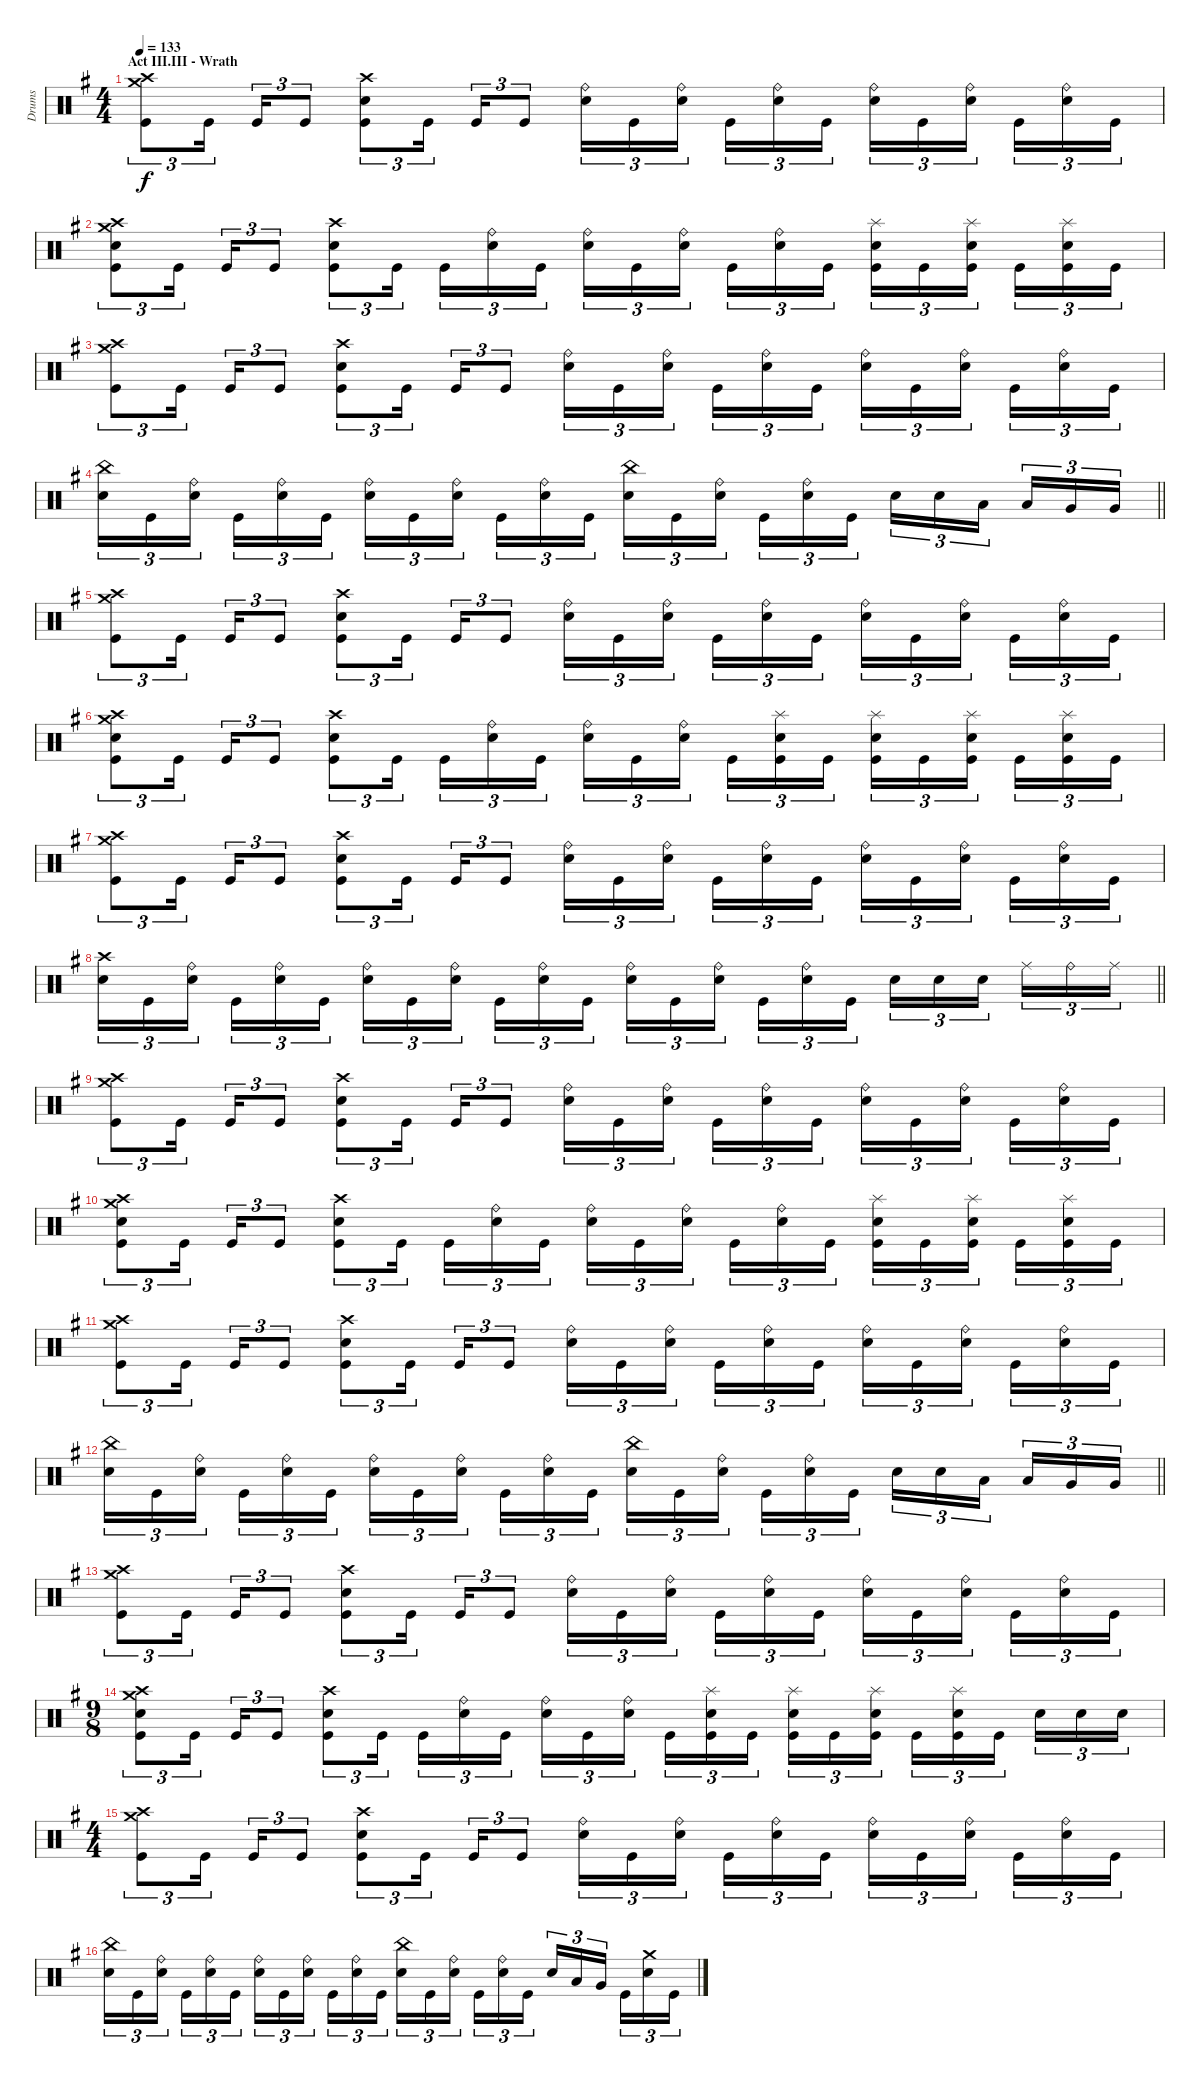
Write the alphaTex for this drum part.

\track ("Drums" "Drums") {instrument percussion}
\staff
\articulation defaults
\ts (4 4)
\section ("" "Act III.III - Wrath")
\tempo 133
\clef neutral
\ks eminor
("Crash high (hit)" "Crash medium (hit)" "Kick (hit)").8{tu (3 2) dy f} "Kick (hit)".16{tu (3 2) beam splitsecondary} "Kick (hit)".16{tu (3 2)} "Kick (hit)".8{tu (3 2)} ("Crash high (hit)" "Electric Snare (hit)" "Kick (hit)").8{tu (3 2)} "Kick (hit)".16{tu (3 2) beam splitsecondary} "Kick (hit)".16{tu (3 2)} "Kick (hit)".8{tu (3 2)} ("Ride (bell)" "Electric Snare (hit)").16{tu (3 2)} "Kick (hit)".16{tu (3 2)} ("Ride (bell)" "Electric Snare (hit)").16{tu (3 2) beam splitsecondary} "Kick (hit)".16{tu (3 2)} ("Ride (bell)" "Electric Snare (hit)").16{tu (3 2)} "Kick (hit)".16{tu (3 2)} ("Ride (bell)" "Electric Snare (hit)").16{tu (3 2)} "Kick (hit)".16{tu (3 2)} ("Ride (bell)" "Electric Snare (hit)").16{tu (3 2) beam splitsecondary} "Kick (hit)".16{tu (3 2)} ("Ride (bell)" "Electric Snare (hit)").16{tu (3 2)} "Kick (hit)".16{tu (3 2)} |
("Crash high (hit)" "Crash medium (hit)" "Electric Snare (hit)" "Kick (hit)").8{tu (3 2)} "Kick (hit)".16{tu (3 2) beam splitsecondary} "Kick (hit)".16{tu (3 2)} "Kick (hit)".8{tu (3 2)} ("Crash high (hit)" "Electric Snare (hit)" "Kick (hit)").8{tu (3 2)} "Kick (hit)".16{tu (3 2) beam splitsecondary} "Kick (hit)".16{tu (3 2)} ("Ride (bell)" "Electric Snare (hit)").16{tu (3 2)} "Kick (hit)".16{tu (3 2)} ("Ride (bell)" "Electric Snare (hit)").16{tu (3 2)} "Kick (hit)".16{tu (3 2)} ("Ride (bell)" "Electric Snare (hit)").16{tu (3 2) beam splitsecondary} "Kick (hit)".16{tu (3 2)} ("Ride (bell)" "Electric Snare (hit)").16{tu (3 2)} "Kick (hit)".16{tu (3 2)} ("Splash (hit)" "Electric Snare (hit)" "Kick (hit)").16{tu (3 2)} "Kick (hit)".16{tu (3 2)} ("Splash (hit)" "Electric Snare (hit)" "Kick (hit)").16{tu (3 2) beam splitsecondary} "Kick (hit)".16{tu (3 2)} ("Splash (hit)" "Electric Snare (hit)" "Kick (hit)").16{tu (3 2)} "Kick (hit)".16{tu (3 2)} |
("Crash high (hit)" "Crash medium (hit)" "Kick (hit)").8{tu (3 2)} "Kick (hit)".16{tu (3 2) beam splitsecondary} "Kick (hit)".16{tu (3 2)} "Kick (hit)".8{tu (3 2)} ("Crash high (hit)" "Electric Snare (hit)" "Kick (hit)").8{tu (3 2)} "Kick (hit)".16{tu (3 2) beam splitsecondary} "Kick (hit)".16{tu (3 2)} "Kick (hit)".8{tu (3 2)} ("Ride (bell)" "Electric Snare (hit)").16{tu (3 2)} "Kick (hit)".16{tu (3 2)} ("Ride (bell)" "Electric Snare (hit)").16{tu (3 2) beam splitsecondary} "Kick (hit)".16{tu (3 2)} ("Ride (bell)" "Electric Snare (hit)").16{tu (3 2)} "Kick (hit)".16{tu (3 2)} ("Ride (bell)" "Electric Snare (hit)").16{tu (3 2)} "Kick (hit)".16{tu (3 2)} ("Ride (bell)" "Electric Snare (hit)").16{tu (3 2) beam splitsecondary} "Kick (hit)".16{tu (3 2)} ("Ride (bell)" "Electric Snare (hit)").16{tu (3 2)} "Kick (hit)".16{tu (3 2)} |
\barLineRight lightlight
("China (hit)" "Electric Snare (hit)").16{tu (3 2)} "Kick (hit)".16{tu (3 2)} ("Ride (bell)" "Electric Snare (hit)").16{tu (3 2) beam splitsecondary} "Kick (hit)".16{tu (3 2)} ("Ride (bell)" "Electric Snare (hit)").16{tu (3 2)} "Kick (hit)".16{tu (3 2)} ("Ride (bell)" "Electric Snare (hit)").16{tu (3 2)} "Kick (hit)".16{tu (3 2)} ("Ride (bell)" "Electric Snare (hit)").16{tu (3 2) beam splitsecondary} "Kick (hit)".16{tu (3 2)} ("Ride (bell)" "Electric Snare (hit)").16{tu (3 2)} "Kick (hit)".16{tu (3 2)} ("China (hit)" "Electric Snare (hit)").16{tu (3 2)} "Kick (hit)".16{tu (3 2)} ("Ride (bell)" "Electric Snare (hit)").16{tu (3 2) beam splitsecondary} "Kick (hit)".16{tu (3 2)} ("Ride (bell)" "Electric Snare (hit)").16{tu (3 2)} "Kick (hit)".16{tu (3 2)} "Electric Snare (hit)".16{tu (3 2)} "Electric Snare (hit)".16{tu (3 2)} "Low Tom (hit)".16{tu (3 2) beam splitsecondary} "Low Tom (hit)".16{tu (3 2)} "Very Low Tom (hit)".16{tu (3 2)} "Very Low Tom (hit)".16{tu (3 2)} |
("Crash high (hit)" "Crash medium (hit)" "Kick (hit)").8{tu (3 2)} "Kick (hit)".16{tu (3 2) beam splitsecondary} "Kick (hit)".16{tu (3 2)} "Kick (hit)".8{tu (3 2)} ("Crash high (hit)" "Electric Snare (hit)" "Kick (hit)").8{tu (3 2)} "Kick (hit)".16{tu (3 2) beam splitsecondary} "Kick (hit)".16{tu (3 2)} "Kick (hit)".8{tu (3 2)} ("Ride (bell)" "Electric Snare (hit)").16{tu (3 2)} "Kick (hit)".16{tu (3 2)} ("Ride (bell)" "Electric Snare (hit)").16{tu (3 2) beam splitsecondary} "Kick (hit)".16{tu (3 2)} ("Ride (bell)" "Electric Snare (hit)").16{tu (3 2)} "Kick (hit)".16{tu (3 2)} ("Ride (bell)" "Electric Snare (hit)").16{tu (3 2)} "Kick (hit)".16{tu (3 2)} ("Ride (bell)" "Electric Snare (hit)").16{tu (3 2) beam splitsecondary} "Kick (hit)".16{tu (3 2)} ("Ride (bell)" "Electric Snare (hit)").16{tu (3 2)} "Kick (hit)".16{tu (3 2)} |
("Crash high (hit)" "Crash medium (hit)" "Electric Snare (hit)" "Kick (hit)").8{tu (3 2)} "Kick (hit)".16{tu (3 2) beam splitsecondary} "Kick (hit)".16{tu (3 2)} "Kick (hit)".8{tu (3 2)} ("Crash high (hit)" "Electric Snare (hit)" "Kick (hit)").8{tu (3 2)} "Kick (hit)".16{tu (3 2) beam splitsecondary} "Kick (hit)".16{tu (3 2)} ("Ride (bell)" "Electric Snare (hit)").16{tu (3 2)} "Kick (hit)".16{tu (3 2)} ("Ride (bell)" "Electric Snare (hit)").16{tu (3 2)} "Kick (hit)".16{tu (3 2)} ("Ride (bell)" "Electric Snare (hit)").16{tu (3 2) beam splitsecondary} "Kick (hit)".16{tu (3 2)} ("Splash (hit)" "Electric Snare (hit)" "Kick (hit)").16{tu (3 2)} "Kick (hit)".16{tu (3 2)} ("Splash (hit)" "Electric Snare (hit)" "Kick (hit)").16{tu (3 2)} "Kick (hit)".16{tu (3 2)} ("Splash (hit)" "Electric Snare (hit)" "Kick (hit)").16{tu (3 2) beam splitsecondary} "Kick (hit)".16{tu (3 2)} ("Splash (hit)" "Electric Snare (hit)" "Kick (hit)").16{tu (3 2)} "Kick (hit)".16{tu (3 2)} |
("Crash high (hit)" "Crash medium (hit)" "Kick (hit)").8{tu (3 2)} "Kick (hit)".16{tu (3 2) beam splitsecondary} "Kick (hit)".16{tu (3 2)} "Kick (hit)".8{tu (3 2)} ("Crash high (hit)" "Electric Snare (hit)" "Kick (hit)").8{tu (3 2)} "Kick (hit)".16{tu (3 2) beam splitsecondary} "Kick (hit)".16{tu (3 2)} "Kick (hit)".8{tu (3 2)} ("Ride (bell)" "Electric Snare (hit)").16{tu (3 2)} "Kick (hit)".16{tu (3 2)} ("Ride (bell)" "Electric Snare (hit)").16{tu (3 2) beam splitsecondary} "Kick (hit)".16{tu (3 2)} ("Ride (bell)" "Electric Snare (hit)").16{tu (3 2)} "Kick (hit)".16{tu (3 2)} ("Ride (bell)" "Electric Snare (hit)").16{tu (3 2)} "Kick (hit)".16{tu (3 2)} ("Ride (bell)" "Electric Snare (hit)").16{tu (3 2) beam splitsecondary} "Kick (hit)".16{tu (3 2)} ("Ride (bell)" "Electric Snare (hit)").16{tu (3 2)} "Kick (hit)".16{tu (3 2)} |
\barLineRight lightlight
("Crash high (hit)" "Electric Snare (hit)").16{tu (3 2)} "Kick (hit)".16{tu (3 2)} ("Ride (bell)" "Electric Snare (hit)").16{tu (3 2) beam splitsecondary} "Kick (hit)".16{tu (3 2)} ("Ride (bell)" "Electric Snare (hit)").16{tu (3 2)} "Kick (hit)".16{tu (3 2)} ("Ride (bell)" "Electric Snare (hit)").16{tu (3 2)} "Kick (hit)".16{tu (3 2)} ("Ride (bell)" "Electric Snare (hit)").16{tu (3 2) beam splitsecondary} "Kick (hit)".16{tu (3 2)} ("Ride (bell)" "Electric Snare (hit)").16{tu (3 2)} "Kick (hit)".16{tu (3 2)} ("Ride (bell)" "Electric Snare (hit)").16{tu (3 2)} "Kick (hit)".16{tu (3 2)} ("Ride (bell)" "Electric Snare (hit)").16{tu (3 2) beam splitsecondary} "Kick (hit)".16{tu (3 2)} ("Ride (bell)" "Electric Snare (hit)").16{tu (3 2)} "Kick (hit)".16{tu (3 2)} "Electric Snare (hit)".16{tu (3 2)} "Electric Snare (hit)".16{tu (3 2)} "Electric Snare (hit)".16{tu (3 2) beam splitsecondary} "Ride (middle)".16{tu (3 2)} "Ride (bell)".16{tu (3 2)} "Ride (middle)".16{tu (3 2)} |
("Crash high (hit)" "Crash medium (hit)" "Kick (hit)").8{tu (3 2)} "Kick (hit)".16{tu (3 2) beam splitsecondary} "Kick (hit)".16{tu (3 2)} "Kick (hit)".8{tu (3 2)} ("Crash high (hit)" "Electric Snare (hit)" "Kick (hit)").8{tu (3 2)} "Kick (hit)".16{tu (3 2) beam splitsecondary} "Kick (hit)".16{tu (3 2)} "Kick (hit)".8{tu (3 2)} ("Ride (bell)" "Electric Snare (hit)").16{tu (3 2)} "Kick (hit)".16{tu (3 2)} ("Ride (bell)" "Electric Snare (hit)").16{tu (3 2) beam splitsecondary} "Kick (hit)".16{tu (3 2)} ("Ride (bell)" "Electric Snare (hit)").16{tu (3 2)} "Kick (hit)".16{tu (3 2)} ("Ride (bell)" "Electric Snare (hit)").16{tu (3 2)} "Kick (hit)".16{tu (3 2)} ("Ride (bell)" "Electric Snare (hit)").16{tu (3 2) beam splitsecondary} "Kick (hit)".16{tu (3 2)} ("Ride (bell)" "Electric Snare (hit)").16{tu (3 2)} "Kick (hit)".16{tu (3 2)} |
("Crash high (hit)" "Crash medium (hit)" "Electric Snare (hit)" "Kick (hit)").8{tu (3 2)} "Kick (hit)".16{tu (3 2) beam splitsecondary} "Kick (hit)".16{tu (3 2)} "Kick (hit)".8{tu (3 2)} ("Crash high (hit)" "Electric Snare (hit)" "Kick (hit)").8{tu (3 2)} "Kick (hit)".16{tu (3 2) beam splitsecondary} "Kick (hit)".16{tu (3 2)} ("Ride (bell)" "Electric Snare (hit)").16{tu (3 2)} "Kick (hit)".16{tu (3 2)} ("Ride (bell)" "Electric Snare (hit)").16{tu (3 2)} "Kick (hit)".16{tu (3 2)} ("Ride (bell)" "Electric Snare (hit)").16{tu (3 2) beam splitsecondary} "Kick (hit)".16{tu (3 2)} ("Ride (bell)" "Electric Snare (hit)").16{tu (3 2)} "Kick (hit)".16{tu (3 2)} ("Splash (hit)" "Electric Snare (hit)" "Kick (hit)").16{tu (3 2)} "Kick (hit)".16{tu (3 2)} ("Splash (hit)" "Electric Snare (hit)" "Kick (hit)").16{tu (3 2) beam splitsecondary} "Kick (hit)".16{tu (3 2)} ("Splash (hit)" "Electric Snare (hit)" "Kick (hit)").16{tu (3 2)} "Kick (hit)".16{tu (3 2)} |
("Crash high (hit)" "Crash medium (hit)" "Kick (hit)").8{tu (3 2)} "Kick (hit)".16{tu (3 2) beam splitsecondary} "Kick (hit)".16{tu (3 2)} "Kick (hit)".8{tu (3 2)} ("Crash high (hit)" "Electric Snare (hit)" "Kick (hit)").8{tu (3 2)} "Kick (hit)".16{tu (3 2) beam splitsecondary} "Kick (hit)".16{tu (3 2)} "Kick (hit)".8{tu (3 2)} ("Ride (bell)" "Electric Snare (hit)").16{tu (3 2)} "Kick (hit)".16{tu (3 2)} ("Ride (bell)" "Electric Snare (hit)").16{tu (3 2) beam splitsecondary} "Kick (hit)".16{tu (3 2)} ("Ride (bell)" "Electric Snare (hit)").16{tu (3 2)} "Kick (hit)".16{tu (3 2)} ("Ride (bell)" "Electric Snare (hit)").16{tu (3 2)} "Kick (hit)".16{tu (3 2)} ("Ride (bell)" "Electric Snare (hit)").16{tu (3 2) beam splitsecondary} "Kick (hit)".16{tu (3 2)} ("Ride (bell)" "Electric Snare (hit)").16{tu (3 2)} "Kick (hit)".16{tu (3 2)} |
\barLineRight lightlight
("China (hit)" "Electric Snare (hit)").16{tu (3 2)} "Kick (hit)".16{tu (3 2)} ("Ride (bell)" "Electric Snare (hit)").16{tu (3 2) beam splitsecondary} "Kick (hit)".16{tu (3 2)} ("Ride (bell)" "Electric Snare (hit)").16{tu (3 2)} "Kick (hit)".16{tu (3 2)} ("Ride (bell)" "Electric Snare (hit)").16{tu (3 2)} "Kick (hit)".16{tu (3 2)} ("Ride (bell)" "Electric Snare (hit)").16{tu (3 2) beam splitsecondary} "Kick (hit)".16{tu (3 2)} ("Ride (bell)" "Electric Snare (hit)").16{tu (3 2)} "Kick (hit)".16{tu (3 2)} ("China (hit)" "Electric Snare (hit)").16{tu (3 2)} "Kick (hit)".16{tu (3 2)} ("Ride (bell)" "Electric Snare (hit)").16{tu (3 2) beam splitsecondary} "Kick (hit)".16{tu (3 2)} ("Ride (bell)" "Electric Snare (hit)").16{tu (3 2)} "Kick (hit)".16{tu (3 2)} "Electric Snare (hit)".16{tu (3 2)} "Electric Snare (hit)".16{tu (3 2)} "Low Tom (hit)".16{tu (3 2) beam splitsecondary} "Low Tom (hit)".16{tu (3 2)} "Very Low Tom (hit)".16{tu (3 2)} "Very Low Tom (hit)".16{tu (3 2)} |
("Crash high (hit)" "Crash medium (hit)" "Kick (hit)").8{tu (3 2)} "Kick (hit)".16{tu (3 2) beam splitsecondary} "Kick (hit)".16{tu (3 2)} "Kick (hit)".8{tu (3 2)} ("Crash high (hit)" "Electric Snare (hit)" "Kick (hit)").8{tu (3 2)} "Kick (hit)".16{tu (3 2) beam splitsecondary} "Kick (hit)".16{tu (3 2)} "Kick (hit)".8{tu (3 2)} ("Ride (bell)" "Electric Snare (hit)").16{tu (3 2)} "Kick (hit)".16{tu (3 2)} ("Ride (bell)" "Electric Snare (hit)").16{tu (3 2) beam splitsecondary} "Kick (hit)".16{tu (3 2)} ("Ride (bell)" "Electric Snare (hit)").16{tu (3 2)} "Kick (hit)".16{tu (3 2)} ("Ride (bell)" "Electric Snare (hit)").16{tu (3 2)} "Kick (hit)".16{tu (3 2)} ("Ride (bell)" "Electric Snare (hit)").16{tu (3 2) beam splitsecondary} "Kick (hit)".16{tu (3 2)} ("Ride (bell)" "Electric Snare (hit)").16{tu (3 2)} "Kick (hit)".16{tu (3 2)} |
\ts (9 8)
("Crash high (hit)" "Crash medium (hit)" "Electric Snare (hit)" "Kick (hit)").8{tu (3 2)} "Kick (hit)".16{tu (3 2) beam splitsecondary} "Kick (hit)".16{tu (3 2)} "Kick (hit)".8{tu (3 2)} ("Crash high (hit)" "Electric Snare (hit)" "Kick (hit)").8{tu (3 2)} "Kick (hit)".16{tu (3 2)} "Kick (hit)".16{tu (3 2)} ("Ride (bell)" "Electric Snare (hit)").16{tu (3 2)} "Kick (hit)".16{tu (3 2) beam splitsecondary} ("Ride (bell)" "Electric Snare (hit)").16{tu (3 2)} "Kick (hit)".16{tu (3 2)} ("Ride (bell)" "Electric Snare (hit)").16{tu (3 2) beam splitsecondary} "Kick (hit)".16{tu (3 2)} ("Splash (hit)" "Electric Snare (hit)" "Kick (hit)").16{tu (3 2)} "Kick (hit)".16{tu (3 2)} ("Splash (hit)" "Electric Snare (hit)" "Kick (hit)").16{tu (3 2)} "Kick (hit)".16{tu (3 2)} ("Splash (hit)" "Electric Snare (hit)" "Kick (hit)").16{tu (3 2) beam splitsecondary} "Kick (hit)".16{tu (3 2)} ("Splash (hit)" "Electric Snare (hit)" "Kick (hit)").16{tu (3 2)} "Kick (hit)".16{tu (3 2) beam splitsecondary} "Electric Snare (hit)".16{tu (3 2)} "Electric Snare (hit)".16{tu (3 2)} "Electric Snare (hit)".16{tu (3 2)} |
\ts (4 4)
("Crash high (hit)" "Crash medium (hit)" "Kick (hit)").8{tu (3 2)} "Kick (hit)".16{tu (3 2) beam splitsecondary} "Kick (hit)".16{tu (3 2)} "Kick (hit)".8{tu (3 2)} ("Crash high (hit)" "Electric Snare (hit)" "Kick (hit)").8{tu (3 2)} "Kick (hit)".16{tu (3 2) beam splitsecondary} "Kick (hit)".16{tu (3 2)} "Kick (hit)".8{tu (3 2)} ("Ride (bell)" "Electric Snare (hit)").16{tu (3 2)} "Kick (hit)".16{tu (3 2)} ("Ride (bell)" "Electric Snare (hit)").16{tu (3 2) beam splitsecondary} "Kick (hit)".16{tu (3 2)} ("Ride (bell)" "Electric Snare (hit)").16{tu (3 2)} "Kick (hit)".16{tu (3 2)} ("Ride (bell)" "Electric Snare (hit)").16{tu (3 2)} "Kick (hit)".16{tu (3 2)} ("Ride (bell)" "Electric Snare (hit)").16{tu (3 2) beam splitsecondary} "Kick (hit)".16{tu (3 2)} ("Ride (bell)" "Electric Snare (hit)").16{tu (3 2)} "Kick (hit)".16{tu (3 2)} |
("China (hit)" "Electric Snare (hit)").16{tu (3 2)} "Kick (hit)".16{tu (3 2)} ("Ride (bell)" "Electric Snare (hit)").16{tu (3 2) beam splitsecondary} "Kick (hit)".16{tu (3 2)} ("Ride (bell)" "Electric Snare (hit)").16{tu (3 2)} "Kick (hit)".16{tu (3 2)} ("Ride (bell)" "Electric Snare (hit)").16{tu (3 2)} "Kick (hit)".16{tu (3 2)} ("Ride (bell)" "Electric Snare (hit)").16{tu (3 2) beam splitsecondary} "Kick (hit)".16{tu (3 2)} ("Ride (bell)" "Electric Snare (hit)").16{tu (3 2)} "Kick (hit)".16{tu (3 2)} ("China (hit)" "Electric Snare (hit)").16{tu (3 2)} "Kick (hit)".16{tu (3 2)} ("Ride (bell)" "Electric Snare (hit)").16{tu (3 2) beam splitsecondary} "Kick (hit)".16{tu (3 2)} ("Ride (bell)" "Electric Snare (hit)").16{tu (3 2)} "Kick (hit)".16{tu (3 2)} "Electric Snare (hit)".16{tu (3 2)} "Low Tom (hit)".16{tu (3 2)} "Very Low Tom (hit)".16{tu (3 2) beam splitsecondary} "Kick (hit)".16{tu (3 2)} ("Crash medium (hit)" "Electric Snare (hit)").16{tu (3 2)} "Kick (hit)".16{tu (3 2)}
